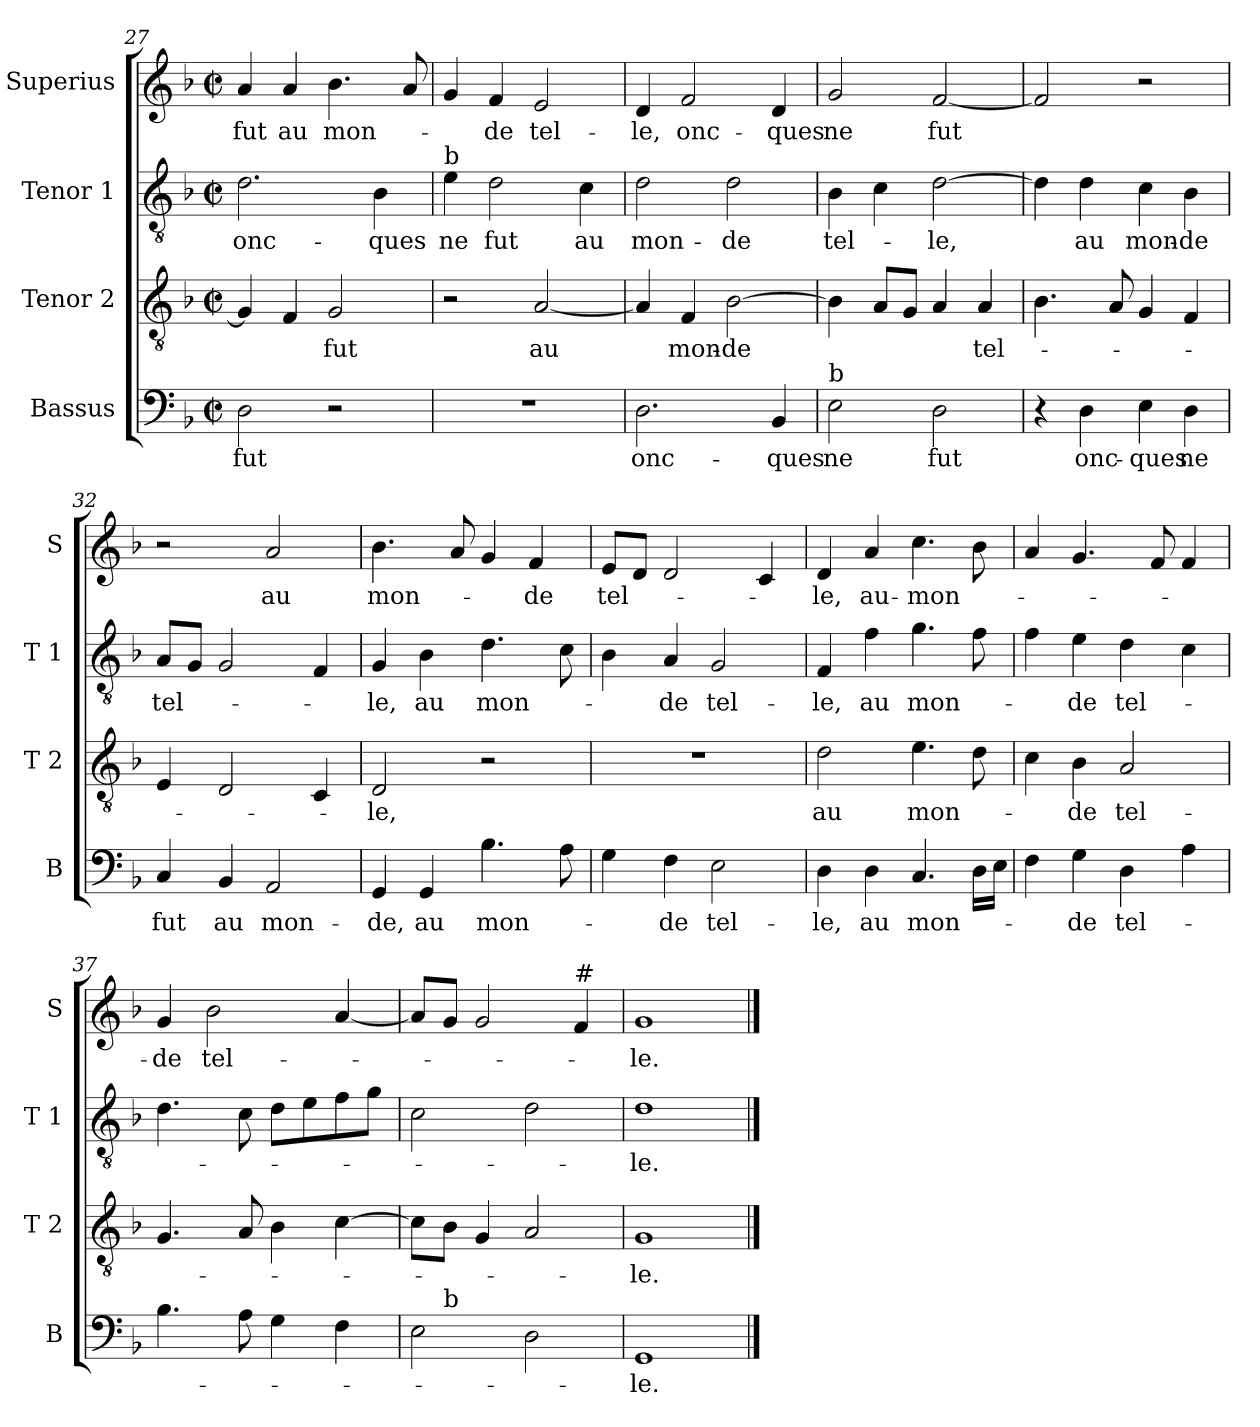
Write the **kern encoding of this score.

**kern	**text	**kern	**text	**kern	**text	**kern	**text
*part4	*part4	*part3	*part3	*part2	*part2	*part1	*part1
*staff4	*staff4	*staff3	*staff3	*staff2	*staff2	*staff1	*staff1
*I"Bassus	*	*I"Tenor 2	*	*I"Tenor 1	*	*I"Superius	*
*I'B	*	*I'T 2	*	*I'T 1	*	*I'S	*
*clefF4	*	*clefGv2	*	*clefGv2	*	*clefG2	*
*k[b-]	*	*k[b-]	*	*k[b-]	*	*k[b-]	*
*F:	*	*F:	*	*F:	*	*F:	*
*M2/2	*	*M2/2	*	*M2/2	*	*M2/2	*
*met(c|)	*	*met(c|)	*	*met(c|)	*	*met(c|)	*
=27	=27	=27	=27	=27	=27	=27	=27
!	!LO:LY:b	!	!	!	!LO:LY:b	!	!LO:LY:b
2D\	fut	4G/]	.	2.d\	onc-	4a/	fut
!	!	!	!	!	!	!	!LO:LY:b
.	.	4F/	.	.	.	4a/	au
!	!	!	!LO:LY:b	!	!	!	!LO:LY:b
2r	.	2G/	fut	.	.	4.b-\	mon-
!	!	!	!	!	!LO:LY:b	!	!
.	.	.	.	4B-\	-ques	.	.
.	.	.	.	.	.	8a/	.
=28	=28	=28	=28	=28	=28	=28	=28
!	!	!	!	!LO:TX:a:t=b	!	!	!
!	!	!	!	!	!LO:LY:b	!	!
1r	.	2r	.	4e\	ne	4g/	.
!	!	!	!	!	!LO:LY:b	!	!LO:LY:b
.	.	.	.	2d\	fut	4f/	-de
!	!	!	!LO:LY:b	!	!	!	!LO:LY:b
.	.	[2A/	au	.	.	2e/	tel-
!	!	!	!	!	!LO:LY:b	!	!
.	.	.	.	4c\	au	.	.
=29	=29	=29	=29	=29	=29	=29	=29
!	!LO:LY:b	!	!	!	!LO:LY:b	!	!LO:LY:b
2.D\	onc-	4A/]	.	2d\	mon-	4d/	-le,
!	!	!	!LO:LY:b	!	!	!	!LO:LY:b
.	.	4F/	mon-	.	.	2f/	onc-
!	!	!	!LO:LY:b	!	!LO:LY:b	!	!
.	.	[2B-\	-de	2d\	-de	.	.
!	!LO:LY:b	!	!	!	!	!	!LO:LY:b
4BB-/	-ques	.	.	.	.	4d/	-ques
!!LO:PB:g=z
=30	=30	=30	=30	=30	=30	=30	=30
!LO:TX:a:t=b	!	!	!	!	!	!	!
!	!LO:LY:b	!	!	!	!LO:LY:b	!	!LO:LY:b
2E\	ne	4B-\]	.	4B-\	tel-	2g/	ne
.	.	8A/L	.	4c\	.	.	.
.	.	8G/J	.	.	.	.	.
!	!LO:LY:b	!	!	!	!LO:LY:b	!	!LO:LY:b
2D\	fut	4A/	.	[2d\	-le,	[2f/	fut
!	!	!	!LO:LY:b	!	!	!	!
.	.	4A/	tel-	.	.	.	.
=31	=31	=31	=31	=31	=31	=31	=31
4r	.	4.B-\	.	4d\]	.	2f/]	.
!	!LO:LY:b	!	!	!	!LO:LY:b	!	!
4D\	onc-	.	.	4d\	au	.	.
.	.	8A/	.	.	.	.	.
!	!LO:LY:b	!	!	!	!LO:LY:b	!	!
4E\	-ques	4G/	.	4c\	mon-	2r	.
!	!LO:LY:b	!	!	!	!LO:LY:b	!	!
4D\	ne	4F/	.	4B-\	-de	.	.
=32	=32	=32	=32	=32	=32	=32	=32
!	!LO:LY:b	!	!	!	!LO:LY:b	!	!
4C/	fut	4E/	.	8A/L	tel-	2r	.
.	.	.	.	8G/J	.	.	.
!	!LO:LY:b	!	!	!	!	!	!
4BB-/	au	2D/	.	2G/	.	.	.
!	!LO:LY:b	!	!	!	!	!	!LO:LY:b
2AA/	mon-	.	.	.	.	2a/	au
.	.	4C/	.	4F/	.	.	.
=33	=33	=33	=33	=33	=33	=33	=33
!	!LO:LY:b	!	!LO:LY:b	!	!LO:LY:b	!	!LO:LY:b
4GG/	-de,	2D/	-le,	4G/	-le,	4.b-\	mon-
!	!LO:LY:b	!	!	!	!LO:LY:b	!	!
4GG/	au	.	.	4B-\	au	.	.
.	.	.	.	.	.	8a/	.
!	!LO:LY:b	!	!	!	!LO:LY:b	!	!
4.B-\	mon-	2r	.	4.d\	mon-	4g/	.
!	!	!	!	!	!	!	!LO:LY:b
.	.	.	.	.	.	4f/	-de
8A\	.	.	.	8c\	.	.	.
=34	=34	=34	=34	=34	=34	=34	=34
!	!	!	!	!	!	!	!LO:LY:b
4G\	.	1r	.	4B-\	.	8e/L	tel-
.	.	.	.	.	.	8d/J	.
!	!LO:LY:b	!	!	!	!LO:LY:b	!	!
4F\	-de	.	.	4A/	-de	2d/	.
!	!LO:LY:b	!	!	!	!LO:LY:b	!	!
2E\	tel-	.	.	2G/	tel-	.	.
.	.	.	.	.	.	4c/	.
!!LO:LB:g=z
=35	=35	=35	=35	=35	=35	=35	=35
!	!LO:LY:b	!	!LO:LY:b	!	!LO:LY:b	!	!LO:LY:b
4D\	-le,	2d\	au	4F/	-le,	4d/	-le,
!	!LO:LY:b	!	!	!	!LO:LY:b	!	!LO:LY:b
4D\	au	.	.	4f\	au	4a/	au-
!	!LO:LY:b	!	!LO:LY:b	!	!LO:LY:b	!	!LO:LY:b
4.C/	mon-	4.e\	mon-	4.g\	mon-	4.cc\	-mon-
16D\LL	.	8d\	.	8f\	.	8b-\	.
16E\JJ	.	.	.	.	.	.	.
=36	=36	=36	=36	=36	=36	=36	=36
4F\	.	4c\	.	4f\	.	4a/	.
!	!LO:LY:b	!	!LO:LY:b	!	!LO:LY:b	!	!
4G\	-de	4B-\	-de	4e\	-de	4.g/	.
!	!LO:LY:b	!	!LO:LY:b	!	!LO:LY:b	!	!
4D\	tel-	2A/	tel-	4d\	tel-	.	.
.	.	.	.	.	.	8f/	.
4A\	.	.	.	4c\	.	4f/	.
=37	=37	=37	=37	=37	=37	=37	=37
!	!	!	!	!	!	!	!LO:LY:b
4.B-\	.	4.G/	.	4.d\	.	4g/	-de
!	!	!	!	!	!	!	!LO:LY:b
.	.	.	.	.	.	2b-\	tel-
8A\	.	8A/	.	8c\	.	.	.
4G\	.	4B-\	.	8d\L	.	.	.
.	.	.	.	8e\	.	.	.
4F\	.	[4c\	.	8f\	.	[4a/	.
.	.	.	.	8g\J	.	.	.
=38	=38	=38	=38	=38	=38	=38	=38
*^	*	*	*	*	*	*	*
2E\	8ryy	.	8c\L]	.	2c\	.	8a/L]	.
!	!LO:TX:a:t=b	!	!	!	!	!	!	!
.	2..ryy	.	8B-\J	.	.	.	8g/J	.
.	.	.	4G/	.	.	.	2g/	.
2D\	.	.	2A/	.	2d\	.	.	.
!	!	!	!	!	!	!	!LO:TX:a:t=#	!
.	.	.	.	.	.	.	4f/	.
=39	=39	=39	=39	=39	=39	=39	=39	=39
!	!	!LO:LY:b	!	!LO:LY:b	!	!LO:LY:b	!	!LO:LY:b
*v	*v	*	*	*	*	*	*	*
1GG	-le.	1G	-le.	1d	-le.	1g	-le.
==	==	==	==	==	==	==	==
*-	*-	*-	*-	*-	*-	*-	*-
